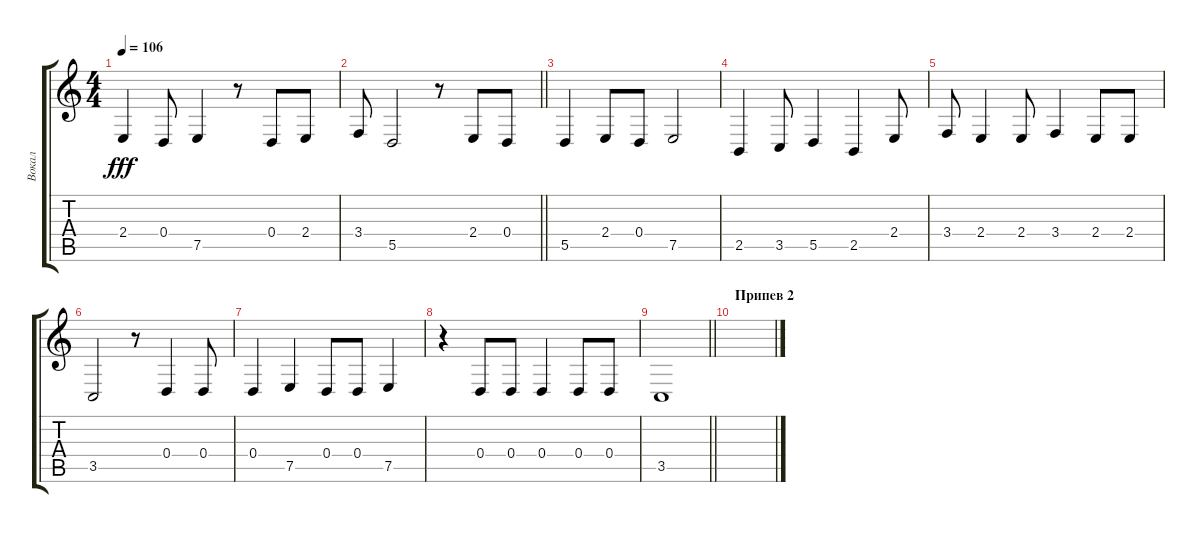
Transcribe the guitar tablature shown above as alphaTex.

\track ("Вокал" "Вокал") {instrument flute}
\staff {score tabs}
\tuning (E4 B3 G3 D3 A2 E2) {hide}
\ts (4 4)
\tempo 106
\clef g2
\ks c
2.4.4{dy fff} 0.4.8 7.5.4 r.8 0.4.8 2.4.8 |
\barLineRight lightlight
3.4.8 5.5.2 r.8 2.4.8 0.4.8 |
5.5.4 2.4.8 0.4.8 7.5.2 |
2.5.4 3.5.8 5.5.4 2.5.4 2.4.8 |
3.4.8 2.4.4 2.4.8 3.4.4 2.4.8 2.4.8 |
3.5.2 r.8 0.4.4 0.4.8 |
0.4.4 7.5.4 0.4.8 0.4.8 7.5.4 |
r.4 0.4.8 0.4.8 0.4.4 0.4.8 0.4.8 |
\barLineRight lightlight
3.5.1 |
\section ("" "Припев 2")
